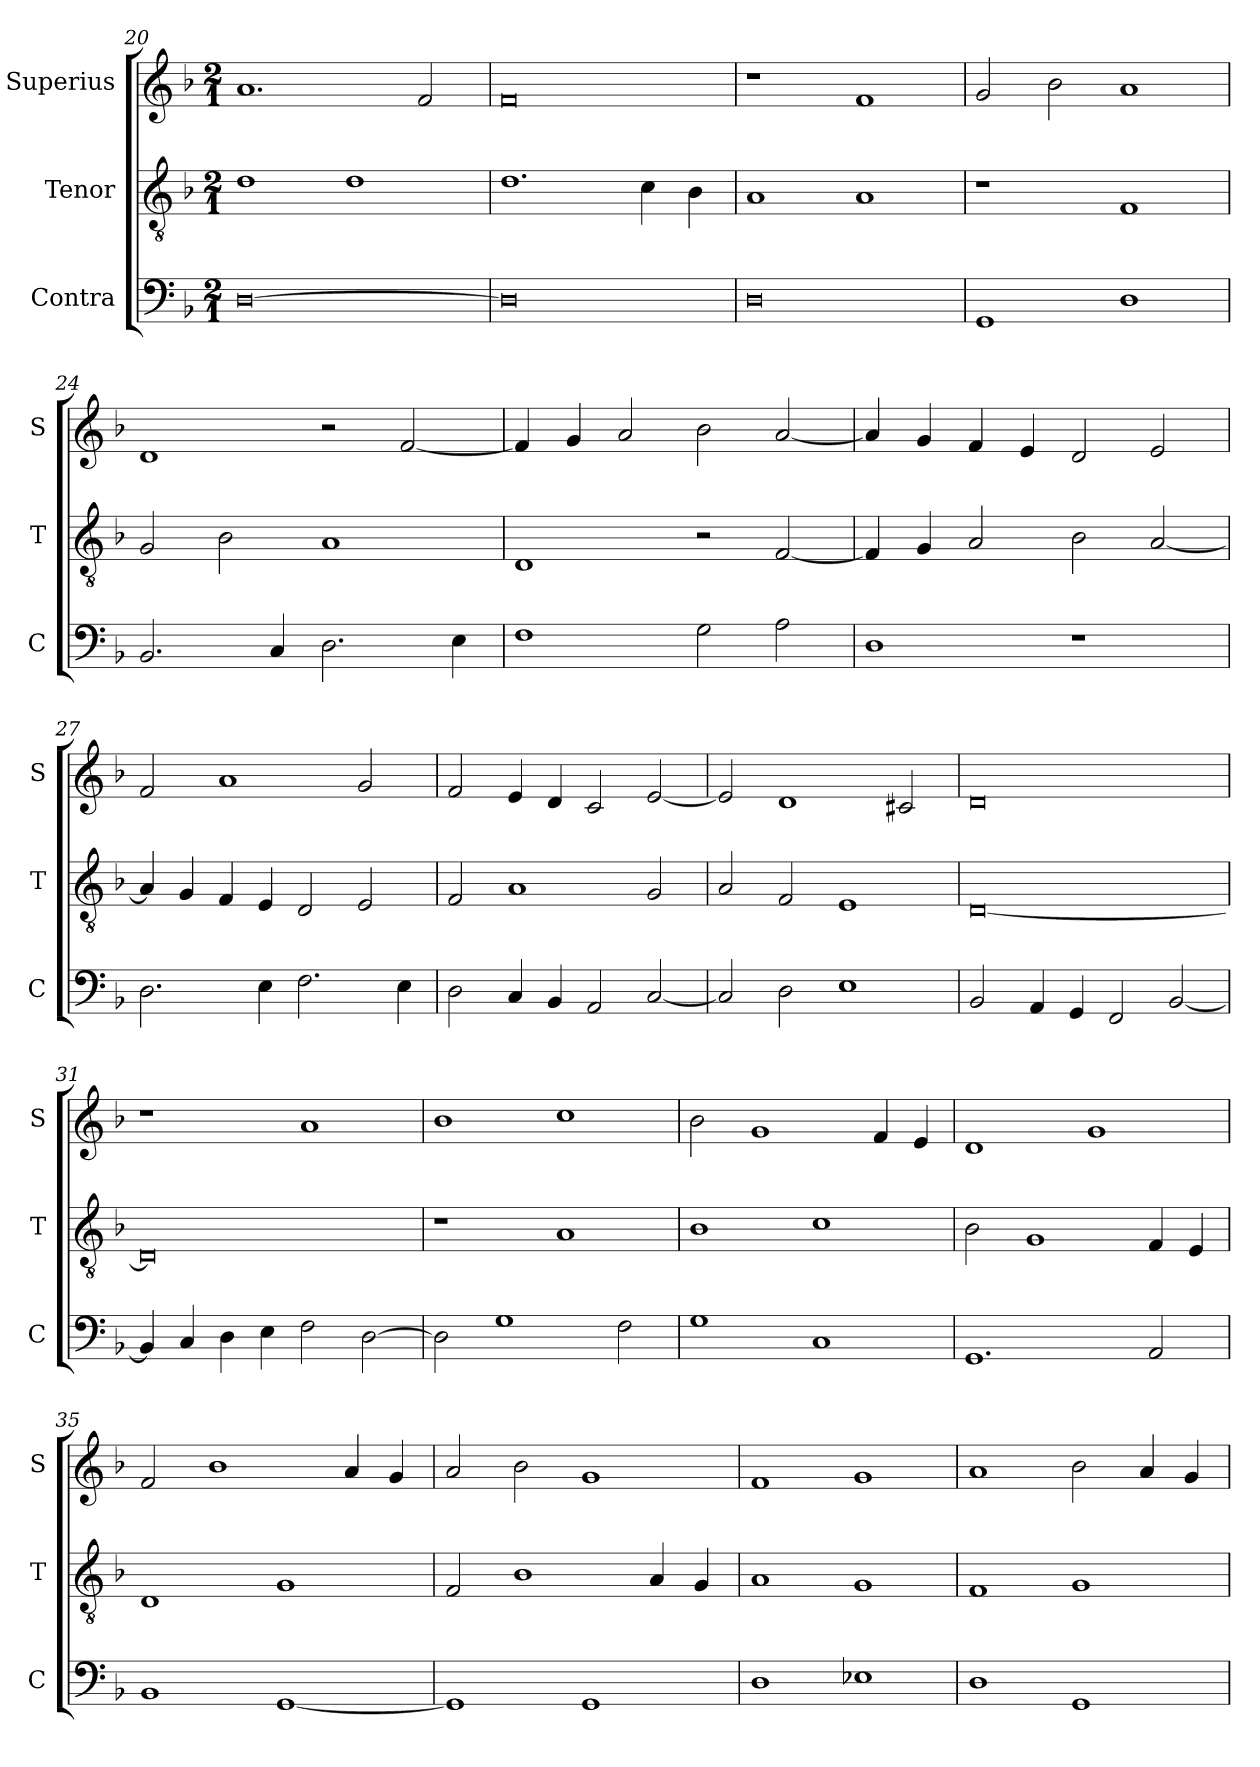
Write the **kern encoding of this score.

**kern	**kern	**kern
*part3	*part2	*part1
*staff3	*staff2	*staff1
*I"Contra	*I"Tenor	*I"Superius
*I'C	*I'T	*I'S
*clefF4	*clefGv2	*clefG2
*k[b-]	*k[b-]	*k[b-]
*M2/1	*M2/1	*M2/1
=20	=20	=20
[0D	1d	1.a
.	1d	.
.	.	2f
=21	=21	=21
0D]	1.d	0f
.	4c	.
.	4B-	.
=22	=22	=22
0D	1A	1r
.	1A	1f
=23	=23	=23
1GG	1r	2g
.	.	2b-
1D	1F	1a
=24	=24	=24
2.BB-	2G	1d
.	2B-	.
4C	.	.
2.D	1A	2r
.	.	[2f
4E	.	.
=25	=25	=25
1F	1D	4f]
.	.	4g
.	.	2a
2G	2r	2b-
2A	[2F	[2a
=26	=26	=26
1D	4F]	4a]
.	4G	4g
.	2A	4f
.	.	4e
1r	2B-	2d
.	[2A	2e
=27	=27	=27
2.D	4A]	2f
.	4G	.
.	4F	1a
4E	4E	.
2.F	2D	.
.	2E	2g
4E	.	.
=28	=28	=28
2D	2F	2f
4C	1A	4e
4BB-	.	4d
2AA	.	2c
[2C	2G	[2e
=29	=29	=29
2C]	2A	2e]
2D	2F	1d
1E	1E	.
.	.	2c#X
=30	=30	=30
2BB-	[0D	0d
4AA	.	.
4GG	.	.
2FF	.	.
[2BB-	.	.
=31	=31	=31
4BB-]	0D]	1r
4C	.	.
4D	.	.
4E	.	.
2F	.	1a
[2D	.	.
=32	=32	=32
2D]	1r	1b-
1G	.	.
.	1A	1cc
2F	.	.
=33	=33	=33
1G	1B-	2b-
.	.	1g
1C	1c	.
.	.	4f
.	.	4e
=34	=34	=34
1.GG	2B-	1d
.	1G	.
.	.	1g
2AA	4F	.
.	4E	.
=35	=35	=35
1BB-	1D	2f
.	.	1b-
[1GG	1G	.
.	.	4a
.	.	4g
=36	=36	=36
1GG]	2F	2a
.	1B-	2b-
1GG	.	1g
.	4A	.
.	4G	.
=37	=37	=37
1D	1A	1f
1E-X	1G	1g
=38	=38	=38
1D	1F	1a
1GG	1G	2b-
.	.	4a
.	.	4g
=	=	=
*-	*-	*-
